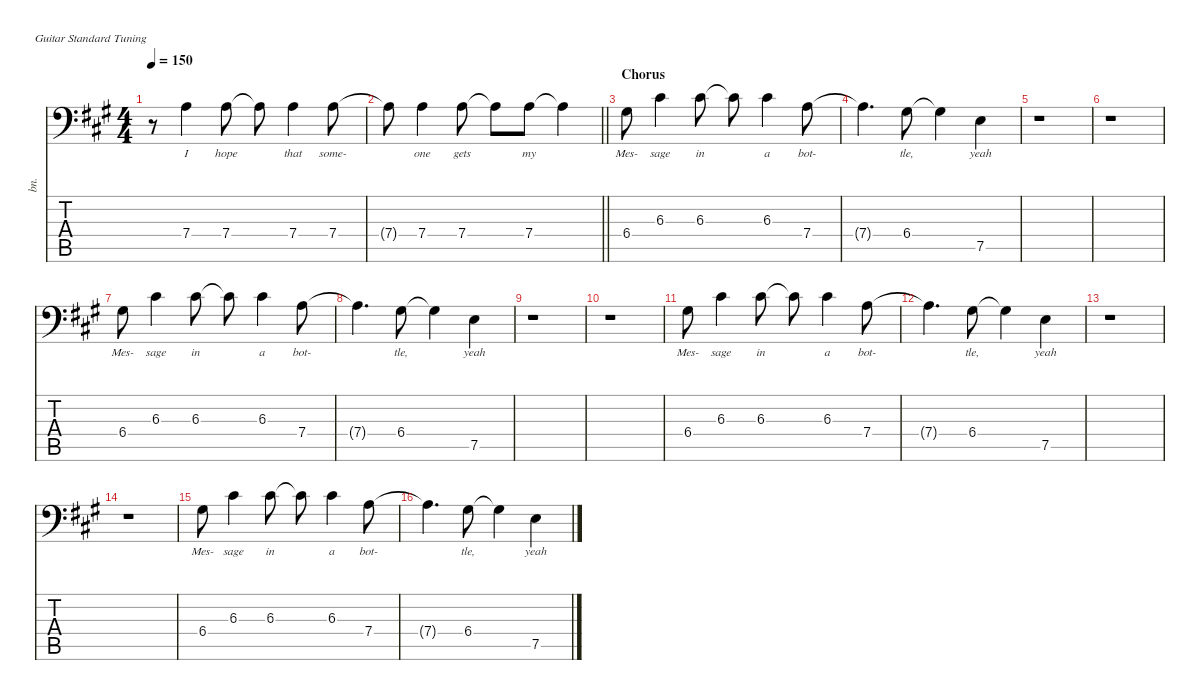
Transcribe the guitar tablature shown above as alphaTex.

\defaultSystemsLayout 4
\hideDynamics
\bracketExtendMode nobrackets
\otherSystemsTrackNameOrientation horizontal
\track ("Vocals" "bn.") {instrument bassoon}
\staff {score tabs}
\tuning (E4 B3 G3 D3 A2 E2)
\ts (4 4)
\tempo 150
\clef f4
\ks a
r.8{dy mf beam Down} 7.4{acc forcenatural}.4{lyrics (0 "I") lyrics (1 "") lyrics (2 "") lyrics (3 "") lyrics (4 "") beam Down} 7.4{acc forcenatural}.8{lyrics (0 "hope") lyrics (1 "") lyrics (2 "") lyrics (3 "") lyrics (4 "") beam Down} 7.4{t acc forcenatural}.8{dy f beam Down} 7.4{acc forcenatural}.4{lyrics (0 "that") lyrics (1 "") lyrics (2 "") lyrics (3 "") lyrics (4 "") dy mf beam Down} 7.4{acc forcenatural}.8{lyrics (0 "some-") lyrics (1 "") lyrics (2 "") lyrics (3 "") lyrics (4 "") beam Down} |
\barLineRight lightlight
7.4{t acc forcenatural}.8{dy f beam Down} 7.4{acc forcenatural}.4{lyrics (0 "one") lyrics (1 "") lyrics (2 "") lyrics (3 "") lyrics (4 "") dy mf beam Down} 7.4{acc forcenatural}.8{lyrics (0 "gets") lyrics (1 "") lyrics (2 "") lyrics (3 "") lyrics (4 "") beam Down} 7.4{t acc forcenatural}.8{dy f beam Down} 7.4{acc forcenatural}.8{lyrics (0 "my") lyrics (1 "") lyrics (2 "") lyrics (3 "") lyrics (4 "") dy mf beam Down} 7.4{t acc forcenatural}.4{dy f beam Down} |
\section ("" "Chorus")
6.4{acc #}.8{lyrics (0 "Mes-") lyrics (1 "") lyrics (2 "") lyrics (3 "") lyrics (4 "") dy mf beam Down} 6.3{acc #}.4{lyrics (0 "sage") lyrics (1 "") lyrics (2 "") lyrics (3 "") lyrics (4 "") beam Down} 6.3{acc #}.8{lyrics (0 "in") lyrics (1 "") lyrics (2 "") lyrics (3 "") lyrics (4 "") beam Down} 6.3{t acc #}.8{dy f beam Down} 6.3{acc #}.4{lyrics (0 "a") lyrics (1 "") lyrics (2 "") lyrics (3 "") lyrics (4 "") dy mf beam Down} 7.4{acc forcenatural}.8{lyrics (0 "bot-") lyrics (1 "") lyrics (2 "") lyrics (3 "") lyrics (4 "") beam Down} |
7.4{t acc forcenatural}.4{d dy f beam Down} 6.4{acc #}.8{lyrics (0 "tle,") lyrics (1 "") lyrics (2 "") lyrics (3 "") lyrics (4 "") dy mf beam Down} 6.4{t acc #}.4{dy f beam Down} 7.5{acc forcenatural}.4{lyrics (0 "yeah") lyrics (1 "") lyrics (2 "") lyrics (3 "") lyrics (4 "") dy mf beam Down} |
r.1{beam Down} |
r.1{beam Down} |
6.4{acc #}.8{lyrics (0 "Mes-") lyrics (1 "") lyrics (2 "") lyrics (3 "") lyrics (4 "") beam Down} 6.3{acc #}.4{lyrics (0 "sage") lyrics (1 "") lyrics (2 "") lyrics (3 "") lyrics (4 "") beam Down} 6.3{acc #}.8{lyrics (0 "in") lyrics (1 "") lyrics (2 "") lyrics (3 "") lyrics (4 "") beam Down} 6.3{t acc #}.8{dy f beam Down} 6.3{acc #}.4{lyrics (0 "a") lyrics (1 "") lyrics (2 "") lyrics (3 "") lyrics (4 "") dy mf beam Down} 7.4{acc forcenatural}.8{lyrics (0 "bot-") lyrics (1 "") lyrics (2 "") lyrics (3 "") lyrics (4 "") beam Down} |
7.4{t acc forcenatural}.4{d dy f beam Down} 6.4{acc #}.8{lyrics (0 "tle,") lyrics (1 "") lyrics (2 "") lyrics (3 "") lyrics (4 "") dy mf beam Down} 6.4{t acc #}.4{dy f beam Down} 7.5{acc forcenatural}.4{lyrics (0 "yeah") lyrics (1 "") lyrics (2 "") lyrics (3 "") lyrics (4 "") dy mf beam Down} |
r.1{beam Down} |
r.1{beam Down} |
6.4{acc #}.8{lyrics (0 "Mes-") lyrics (1 "") lyrics (2 "") lyrics (3 "") lyrics (4 "") beam Down} 6.3{acc #}.4{lyrics (0 "sage") lyrics (1 "") lyrics (2 "") lyrics (3 "") lyrics (4 "") beam Down} 6.3{acc #}.8{lyrics (0 "in") lyrics (1 "") lyrics (2 "") lyrics (3 "") lyrics (4 "") beam Down} 6.3{t acc #}.8{dy f beam Down} 6.3{acc #}.4{lyrics (0 "a") lyrics (1 "") lyrics (2 "") lyrics (3 "") lyrics (4 "") dy mf beam Down} 7.4{acc forcenatural}.8{lyrics (0 "bot-") lyrics (1 "") lyrics (2 "") lyrics (3 "") lyrics (4 "") beam Down} |
7.4{t acc forcenatural}.4{d dy f beam Down} 6.4{acc #}.8{lyrics (0 "tle,") lyrics (1 "") lyrics (2 "") lyrics (3 "") lyrics (4 "") dy mf beam Down} 6.4{t acc #}.4{dy f beam Down} 7.5{acc forcenatural}.4{lyrics (0 "yeah") lyrics (1 "") lyrics (2 "") lyrics (3 "") lyrics (4 "") dy mf beam Down} |
r.1{beam Down} |
r.1{beam Down} |
6.4{acc #}.8{lyrics (0 "Mes-") lyrics (1 "") lyrics (2 "") lyrics (3 "") lyrics (4 "") beam Down} 6.3{acc #}.4{lyrics (0 "sage") lyrics (1 "") lyrics (2 "") lyrics (3 "") lyrics (4 "") beam Down} 6.3{acc #}.8{lyrics (0 "in") lyrics (1 "") lyrics (2 "") lyrics (3 "") lyrics (4 "") beam Down} 6.3{t acc #}.8{dy f beam Down} 6.3{acc #}.4{lyrics (0 "a") lyrics (1 "") lyrics (2 "") lyrics (3 "") lyrics (4 "") dy mf beam Down} 7.4{acc forcenatural}.8{lyrics (0 "bot-") lyrics (1 "") lyrics (2 "") lyrics (3 "") lyrics (4 "") beam Down} |
7.4{t acc forcenatural}.4{d dy f beam Down} 6.4{acc #}.8{lyrics (0 "tle,") lyrics (1 "") lyrics (2 "") lyrics (3 "") lyrics (4 "") dy mf beam Down} 6.4{t acc #}.4{dy f beam Down} 7.5{acc forcenatural}.4{lyrics (0 "yeah") lyrics (1 "") lyrics (2 "") lyrics (3 "") lyrics (4 "") dy mf beam Down}
